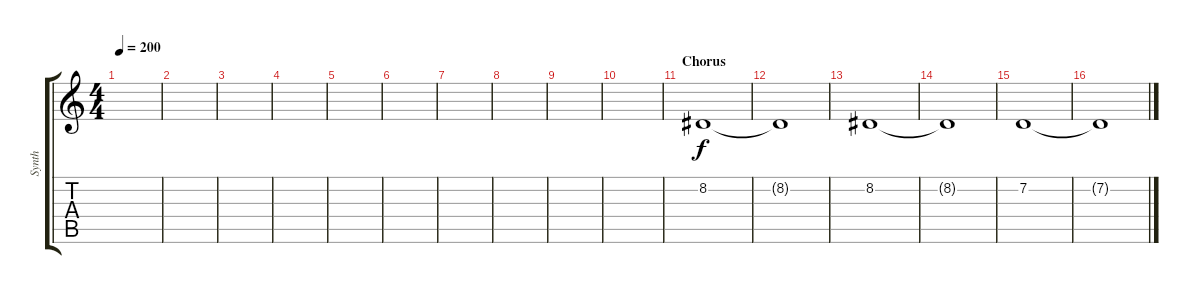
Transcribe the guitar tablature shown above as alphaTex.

\track ("Synth" "Synth") {instrument stringensemble1}
\staff {score tabs}
\tuning (C4 G3 Eb3 Bb2 F2 C2) {hide}
\ts (4 4)
\tempo 200
\clef g2
\ks c
|
|
|
|
|
|
|
|
|
|
\section ("" "Chorus")
8.2.1 |
8.2{t}.1 |
8.2.1 |
8.2{t}.1 |
7.2.1 |
7.2{t}.1
